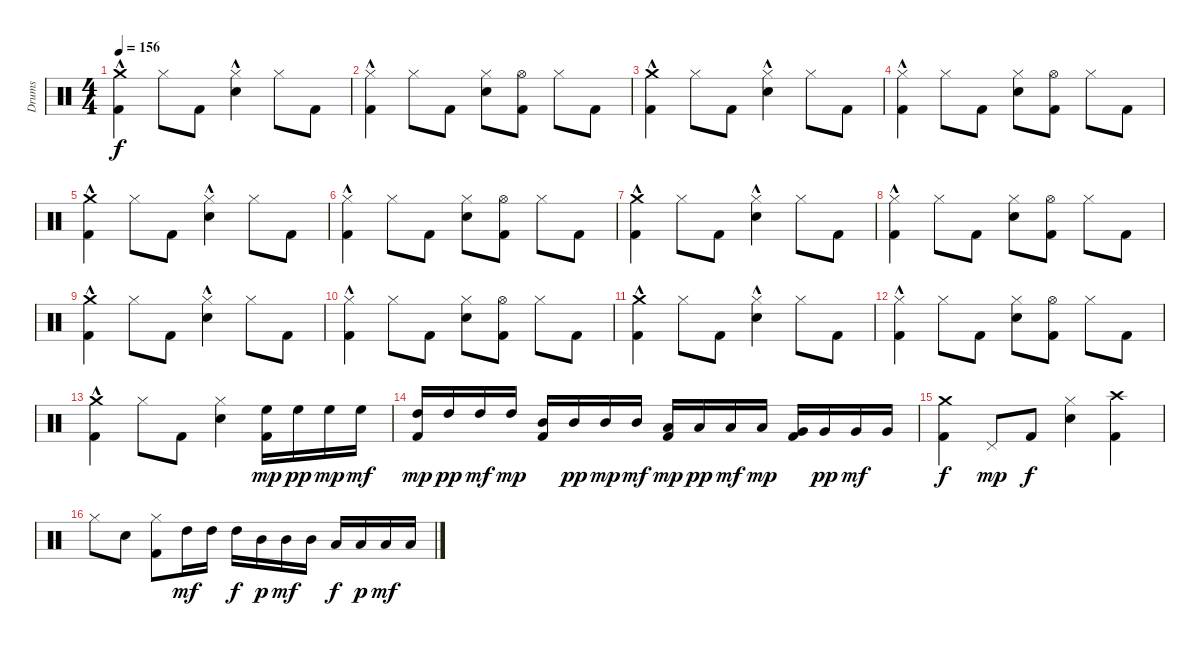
\track ("Drums" "Drums") {instrument percussion}
\staff {score}
\articulation defaults
\ts (4 4)
\tempo 156
\clef neutral
\ks c
("Crash medium (hit)" "Kick (hit) 2"{hac}).4{dy f} "Hi-Hat (closed)".8 "Kick (hit) 2".8 ("Hi-Hat (closed)" "Snare (hit) 2"{hac}).4 "Hi-Hat (closed)".8 "Kick (hit) 2".8 |
("Hi-Hat (closed)" "Kick (hit) 2"{hac}).4 "Hi-Hat (closed)".8 "Kick (hit) 2".8 ("Hi-Hat (closed)" "Snare (hit) 2").8 ("Hi-Hat (open)" "Kick (hit) 2").8 "Hi-Hat (closed)".8 "Kick (hit) 2".8 |
("Crash medium (hit)" "Kick (hit) 2"{hac}).4 "Hi-Hat (closed)".8 "Kick (hit) 2".8 ("Hi-Hat (closed)" "Snare (hit) 2"{hac}).4 "Hi-Hat (closed)".8 "Kick (hit) 2".8 |
("Hi-Hat (closed)" "Kick (hit) 2"{hac}).4 "Hi-Hat (closed)".8 "Kick (hit) 2".8 ("Hi-Hat (closed)" "Snare (hit) 2").8 ("Hi-Hat (open)" "Kick (hit) 2").8 "Hi-Hat (closed)".8 "Kick (hit) 2".8 |
("Crash medium (hit)" "Kick (hit) 2"{hac}).4 "Hi-Hat (closed)".8 "Kick (hit) 2".8 ("Hi-Hat (closed)" "Snare (hit) 2"{hac}).4 "Hi-Hat (closed)".8 "Kick (hit) 2".8 |
("Hi-Hat (closed)" "Kick (hit) 2"{hac}).4 "Hi-Hat (closed)".8 "Kick (hit) 2".8 ("Hi-Hat (closed)" "Snare (hit) 2").8 ("Hi-Hat (open)" "Kick (hit) 2").8 "Hi-Hat (closed)".8 "Kick (hit) 2".8 |
("Crash medium (hit)" "Kick (hit) 2"{hac}).4 "Hi-Hat (closed)".8 "Kick (hit) 2".8 ("Hi-Hat (closed)" "Snare (hit) 2"{hac}).4 "Hi-Hat (closed)".8 "Kick (hit) 2".8 |
("Hi-Hat (closed)" "Kick (hit) 2"{hac}).4 "Hi-Hat (closed)".8 "Kick (hit) 2".8 ("Hi-Hat (closed)" "Snare (hit) 2").8 ("Hi-Hat (open)" "Kick (hit) 2").8 "Hi-Hat (closed)".8 "Kick (hit) 2".8 |
("Crash medium (hit)" "Kick (hit) 2"{hac}).4 "Hi-Hat (closed)".8 "Kick (hit) 2".8 ("Hi-Hat (closed)" "Snare (hit) 2"{hac}).4 "Hi-Hat (closed)".8 "Kick (hit) 2".8 |
("Hi-Hat (closed)" "Kick (hit) 2"{hac}).4 "Hi-Hat (closed)".8 "Kick (hit) 2".8 ("Hi-Hat (closed)" "Snare (hit) 2").8 ("Hi-Hat (open)" "Kick (hit) 2").8 "Hi-Hat (closed)".8 "Kick (hit) 2".8 |
("Crash medium (hit)" "Kick (hit) 2"{hac}).4 "Hi-Hat (closed)".8 "Kick (hit) 2".8 ("Hi-Hat (closed)" "Snare (hit) 2"{hac}).4 "Hi-Hat (closed)".8 "Kick (hit) 2".8 |
("Hi-Hat (closed)" "Kick (hit) 2"{hac}).4 "Hi-Hat (closed)".8 "Kick (hit) 2".8 ("Hi-Hat (closed)" "Snare (hit) 2").8 ("Hi-Hat (open)" "Kick (hit) 2").8 "Hi-Hat (closed)".8 "Kick (hit) 2".8 |
("Crash medium (hit)" "Kick (hit) 2"{hac}).4 "Hi-Hat (closed)".8 "Kick (hit) 2".8 ("Hi-Hat (closed)" "Snare (hit) 2").4 ("High Floor Tom (hit)" "Kick (hit) 2").16{dy mp} "High Floor Tom (hit)".16{dy pp} "High Floor Tom (hit)".16{dy mp} "High Floor Tom (hit)".16{dy mf} |
("High Tom (hit)" "Kick (hit) 2").16{dy mp} "High Tom (hit)".16{dy pp} "High Tom (hit)".16{dy mf} "High Tom (hit)".16{dy mp} ("Mid Tom (hit)" "Kick (hit) 2").16 "Mid Tom (hit)".16{dy pp} "Mid Tom (hit)".16{dy mp} "Mid Tom (hit)".16{dy mf} ("Kick (hit) 2" "Low Tom (hit)").16{dy mp} "Low Tom (hit)".16{dy pp} "Low Tom (hit)".16{dy mf} "Low Tom (hit)".16{dy mp} ("Kick (hit) 2" "Very Low Tom (hit)").16 "Very Low Tom (hit)".16{dy pp} "Very Low Tom (hit)".16{dy mf} "Very Low Tom (hit)".16 |
("Crash medium (hit)" "Kick (hit) 2").4{dy f} "Pedal Hi-Hat (hit)".8{dy mp} "Kick (hit) 2".8{dy f} ("Hi-Hat (closed)" "Snare (hit) 2").4 ("Crash high (hit)" "Kick (hit) 2").4 |
"Hi-Hat (closed)".8 "Snare (hit) 2".8 ("Hi-Hat (closed)" "Kick (hit) 2").8 "High Tom (hit)".16{dy mf} "High Tom (hit)".16 "High Tom (hit)".16{dy f} "Mid Tom (hit)".16{dy p} "Mid Tom (hit)".16{dy mf} "Mid Tom (hit)".16 "Low Tom (hit)".16{dy f} "Low Tom (hit)".16{dy p} "Low Tom (hit)".16{dy mf} "Low Tom (hit)".16
